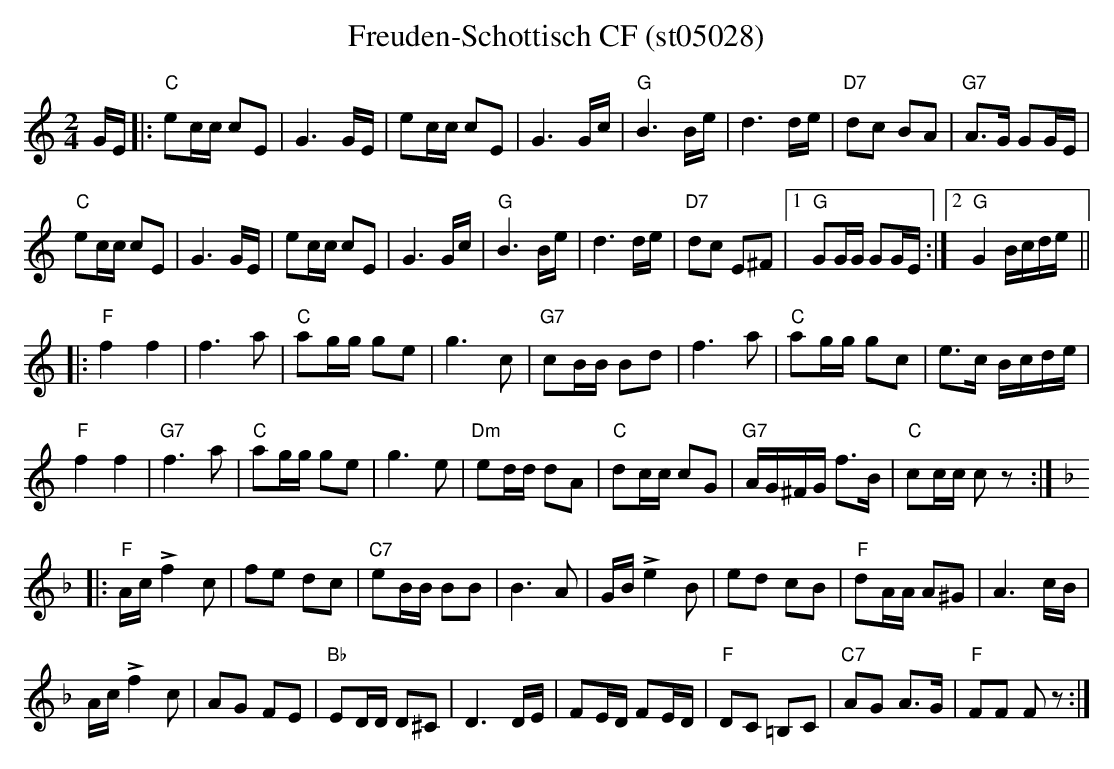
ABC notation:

X:1
T:Freuden-Schottisch CF (st05028)
M:2/4
L:1/8
K:C transpose=3 %%MIDI gchordon
G/2E/2 |: "C"ec/2c/2 cE | G3G/2E/2 | ec/2c/2 cE | G3G/2c/2 | "G"B3B/2e/2 | d3d/2e/2 | "D7"dc BA | "G7"A>G GG/2E/2 |
"C"ec/2c/2 cE | G3G/2E/2 | ec/2c/2 cE | G3G/2c/2 | "G"B3B/2e/2 | d3d/2e/2 | "D7"dc E^F |1 "G"GG/2G/2 GG/2E/2 :|2 "G"G2 B/2c/2d/2e/2 ||
|: "F"f2f2 | f3a | "C"ag/2g/2 ge | g3c | "G7"cB/2B/2 Bd | f3a | "C"ag/2g/2 gc | e>c B/2c/2d/2e/2 |
"F"f2f2 | "G7"f3a | "C"ag/2g/2 ge | g3e | "Dm"ed/2d/2 dA | "C"dc/2c/2 cG | "G7"A/2G/2^F/2G/2 f>B | "C"cc/2c/2 cz :: [K:F]
"F"A/2c/2!>!f2 c | fe dc | "C7"eB/2B/2 BB | B3A | G/2B/2 !>!e2B | ed cB | "F"dA/2A/2 A^G | A3c/2B/2 |
A/2c/2!>!f2 c | AG FE | "Bb"ED/2D/2 D^C | D3D/2E/2 | FE/2D/2 FE/2D/2 | "F"DC =B,C | "C7"AG A>G | "F"FF Fz :|
